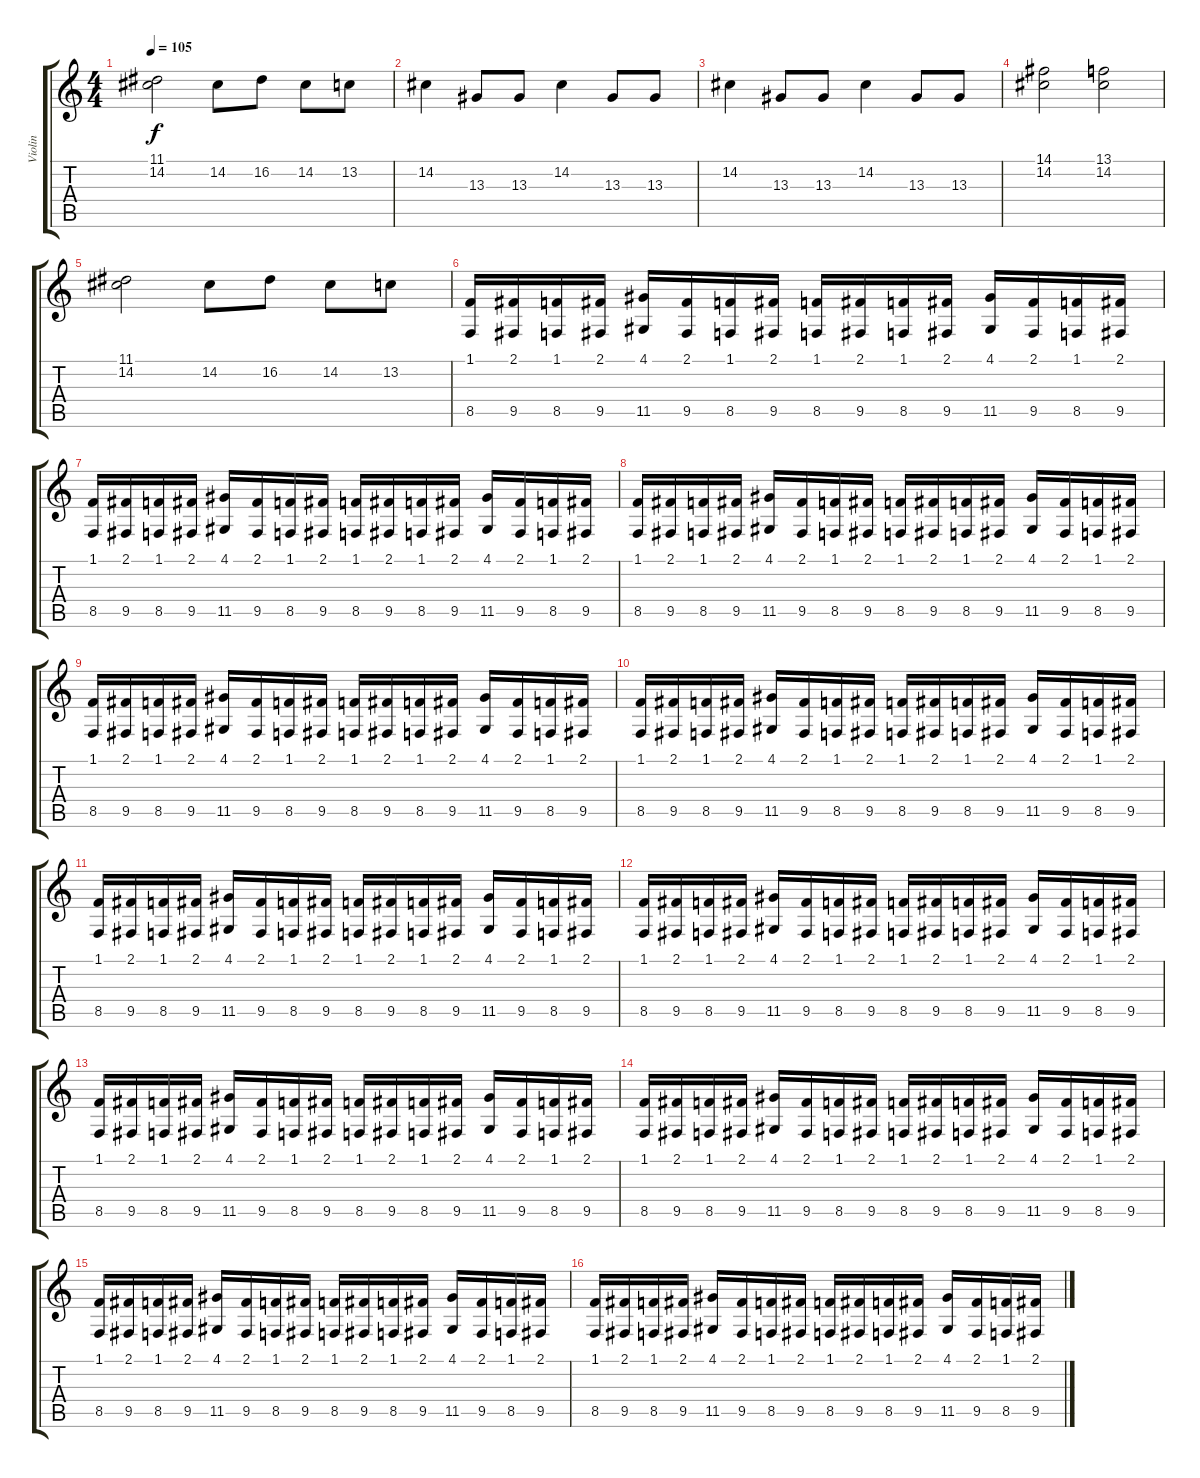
\track ("Violin" "Violin") {instrument violin}
\staff {score tabs}
\tuning (E4 B3 G3 D3 A2 E2) {hide}
\ts (4 4)
\tempo 105
\clef g2
\ks c
(11.1 14.2).2{dy f} 14.2.8 16.2.8 14.2.8 13.2.8 |
14.2.4 13.3.8 13.3.8 14.2.4 13.3.8 13.3.8 |
14.2.4 13.3.8 13.3.8 14.2.4 13.3.8 13.3.8 |
(14.1 14.2).2 (13.1 14.2).2 |
(11.1 14.2).2 14.2.8 16.2.8 14.2.8 13.2.8 |
(1.1 8.5).16 (2.1 9.5).16 (1.1 8.5).16 (2.1 9.5).16 (4.1 11.5).16 (2.1 9.5).16 (1.1 8.5).16 (2.1 9.5).16 (1.1 8.5).16 (2.1 9.5).16 (1.1 8.5).16 (2.1 9.5).16 (4.1 11.5).16 (2.1 9.5).16 (1.1 8.5).16 (2.1 9.5).16 |
(1.1 8.5).16 (2.1 9.5).16 (1.1 8.5).16 (2.1 9.5).16 (4.1 11.5).16 (2.1 9.5).16 (1.1 8.5).16 (2.1 9.5).16 (1.1 8.5).16 (2.1 9.5).16 (1.1 8.5).16 (2.1 9.5).16 (4.1 11.5).16 (2.1 9.5).16 (1.1 8.5).16 (2.1 9.5).16 |
(1.1 8.5).16 (2.1 9.5).16 (1.1 8.5).16 (2.1 9.5).16 (4.1 11.5).16 (2.1 9.5).16 (1.1 8.5).16 (2.1 9.5).16 (1.1 8.5).16 (2.1 9.5).16 (1.1 8.5).16 (2.1 9.5).16 (4.1 11.5).16 (2.1 9.5).16 (1.1 8.5).16 (2.1 9.5).16 |
(1.1 8.5).16 (2.1 9.5).16 (1.1 8.5).16 (2.1 9.5).16 (4.1 11.5).16 (2.1 9.5).16 (1.1 8.5).16 (2.1 9.5).16 (1.1 8.5).16 (2.1 9.5).16 (1.1 8.5).16 (2.1 9.5).16 (4.1 11.5).16 (2.1 9.5).16 (1.1 8.5).16 (2.1 9.5).16 |
(1.1 8.5).16 (2.1 9.5).16 (1.1 8.5).16 (2.1 9.5).16 (4.1 11.5).16 (2.1 9.5).16 (1.1 8.5).16 (2.1 9.5).16 (1.1 8.5).16 (2.1 9.5).16 (1.1 8.5).16 (2.1 9.5).16 (4.1 11.5).16 (2.1 9.5).16 (1.1 8.5).16 (2.1 9.5).16 |
(1.1 8.5).16 (2.1 9.5).16 (1.1 8.5).16 (2.1 9.5).16 (4.1 11.5).16 (2.1 9.5).16 (1.1 8.5).16 (2.1 9.5).16 (1.1 8.5).16 (2.1 9.5).16 (1.1 8.5).16 (2.1 9.5).16 (4.1 11.5).16 (2.1 9.5).16 (1.1 8.5).16 (2.1 9.5).16 |
(1.1 8.5).16 (2.1 9.5).16 (1.1 8.5).16 (2.1 9.5).16 (4.1 11.5).16 (2.1 9.5).16 (1.1 8.5).16 (2.1 9.5).16 (1.1 8.5).16 (2.1 9.5).16 (1.1 8.5).16 (2.1 9.5).16 (4.1 11.5).16 (2.1 9.5).16 (1.1 8.5).16 (2.1 9.5).16 |
(1.1 8.5).16 (2.1 9.5).16 (1.1 8.5).16 (2.1 9.5).16 (4.1 11.5).16 (2.1 9.5).16 (1.1 8.5).16 (2.1 9.5).16 (1.1 8.5).16 (2.1 9.5).16 (1.1 8.5).16 (2.1 9.5).16 (4.1 11.5).16 (2.1 9.5).16 (1.1 8.5).16 (2.1 9.5).16 |
(1.1 8.5).16 (2.1 9.5).16 (1.1 8.5).16 (2.1 9.5).16 (4.1 11.5).16 (2.1 9.5).16 (1.1 8.5).16 (2.1 9.5).16 (1.1 8.5).16 (2.1 9.5).16 (1.1 8.5).16 (2.1 9.5).16 (4.1 11.5).16 (2.1 9.5).16 (1.1 8.5).16 (2.1 9.5).16 |
(1.1 8.5).16 (2.1 9.5).16 (1.1 8.5).16 (2.1 9.5).16 (4.1 11.5).16 (2.1 9.5).16 (1.1 8.5).16 (2.1 9.5).16 (1.1 8.5).16 (2.1 9.5).16 (1.1 8.5).16 (2.1 9.5).16 (4.1 11.5).16 (2.1 9.5).16 (1.1 8.5).16 (2.1 9.5).16 |
(1.1 8.5).16 (2.1 9.5).16 (1.1 8.5).16 (2.1 9.5).16 (4.1 11.5).16 (2.1 9.5).16 (1.1 8.5).16 (2.1 9.5).16 (1.1 8.5).16 (2.1 9.5).16 (1.1 8.5).16 (2.1 9.5).16 (4.1 11.5).16 (2.1 9.5).16 (1.1 8.5).16 (2.1 9.5).16
